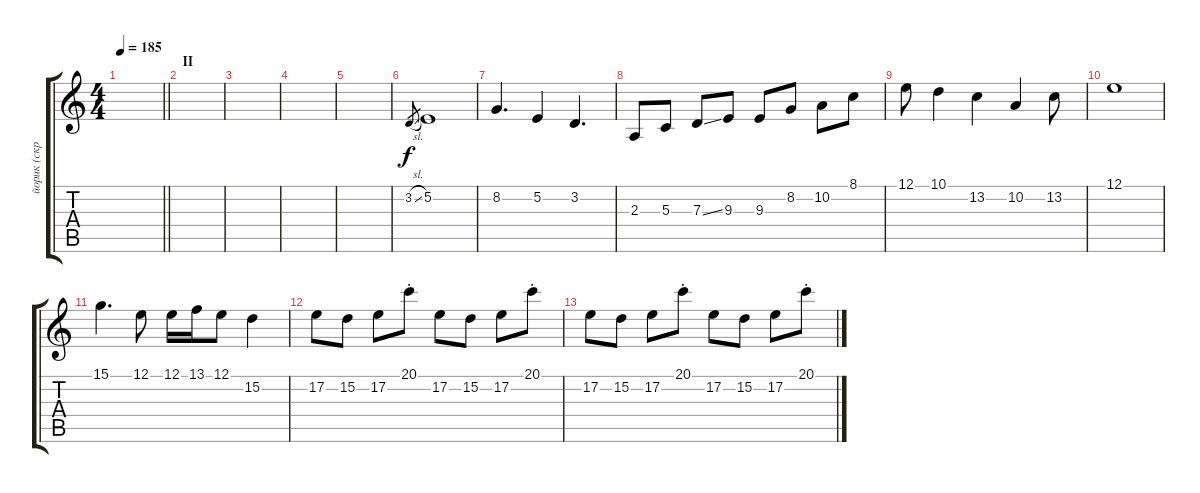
\track ("йорик (скрипка)" "йорик (скр") {instrument violin}
\staff {score tabs}
\tuning (E4 B3 G3 D3 A2 E2) {hide}
\ts (4 4)
\tempo 185
\clef g2
\barLineRight lightlight
\ks c
|
\section ("" "II")
|
|
|
|
3.2{sl}.8{gr} 5.2.1 |
8.2.4{d} 5.2.4 3.2.4{d} |
2.3.8 5.3.8 7.3{ss}.8 9.3.8 9.3.8 8.2.8 10.2.8 8.1.8 |
12.1.8 10.1.4 13.2.4 10.2.4 13.2.8 |
12.1.1 |
15.1.4{d} 12.1.8 12.1.16 13.1.16 12.1.8 15.2.4 |
17.2.8 15.2.8 17.2.8 20.1{st}.8 17.2.8 15.2.8 17.2.8 20.1{st}.8 |
17.2.8 15.2.8 17.2.8 20.1{st}.8 17.2.8 15.2.8 17.2.8 20.1{st}.8
